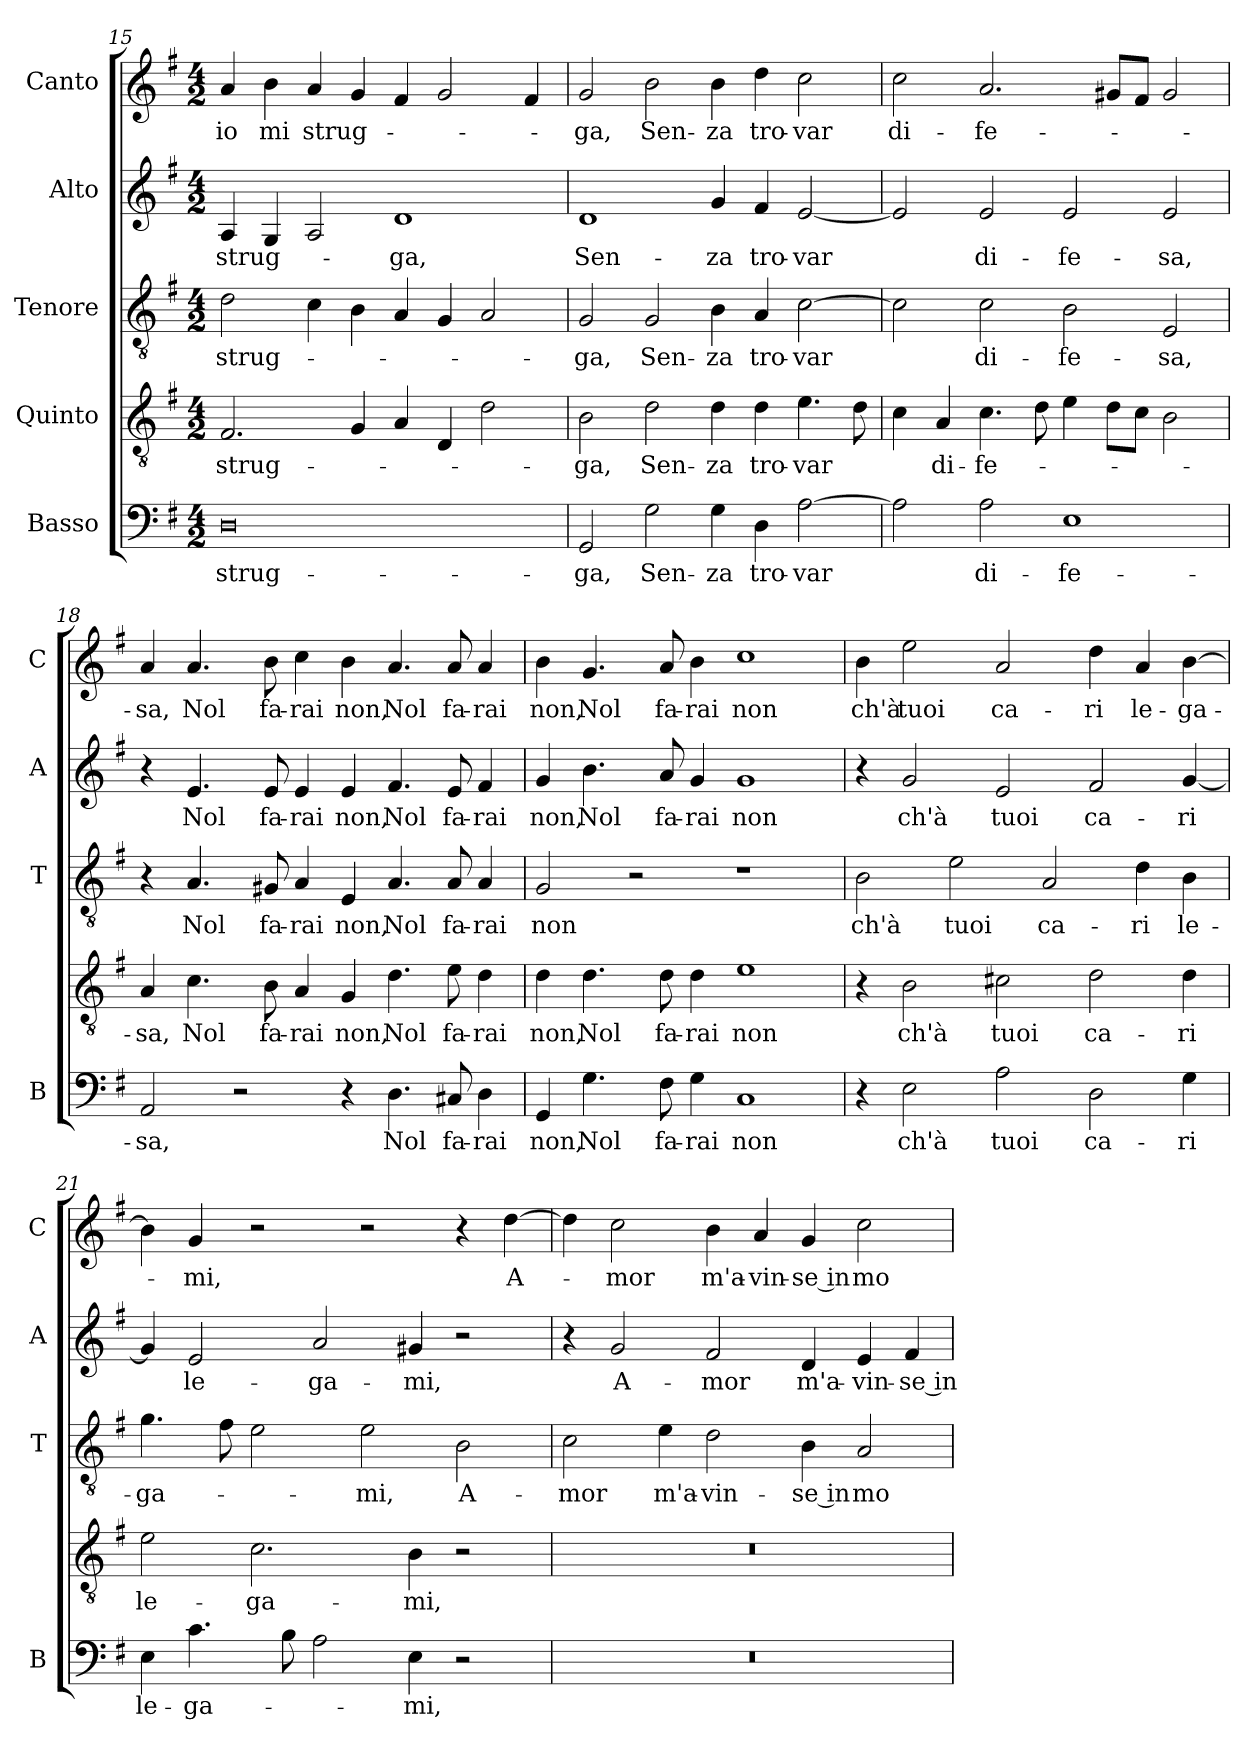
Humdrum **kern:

**kern	**text	**kern	**text	**kern	**text	**kern	**text	**kern	**text
*part5	*part5	*part4	*part4	*part3	*part3	*part2	*part2	*part1	*part1
*staff5	*staff5	*staff4	*staff4	*staff3	*staff3	*staff2	*staff2	*staff1	*staff1
*I"Basso	*	*I"Quinto	*	*I"Tenore	*	*I"Alto	*	*I"Canto	*
*I'B	*	*	*	*I'T	*	*I'A	*	*I'C	*
!!LO:LB:g=z
*clefF4	*	*clefGv2	*	*clefGv2	*	*clefG2	*	*clefG2	*
*k[f#]	*	*k[f#]	*	*k[f#]	*	*k[f#]	*	*k[f#]	*
*G:	*	*G:	*	*G:	*	*G:	*	*G:	*
*M4/2	*	*M4/2	*	*M4/2	*	*M4/2	*	*M4/2	*
=15	=15	=15	=15	=15	=15	=15	=15	=15	=15
!	!LO:LY:b	!	!LO:LY:b	!	!LO:LY:b	!	!LO:LY:b	!	!LO:LY:b
0D	strug-	2.F#/	strug-	2d\	strug-	4A/	strug-	4a/	io
!	!	!	!	!	!	!	!	!	!LO:LY:b
.	.	.	.	.	.	4G/	.	4b\	mi
!	!	!	!	!	!	!	!	!	!LO:LY:b
.	.	.	.	4c\	.	2A/	.	4a/	strug-
.	.	4G/	.	4B\	.	.	.	4g/	.
!	!	!	!	!	!	!	!LO:LY:b	!	!
.	.	4A/	.	4A/	.	1d	-ga,	4f#/	.
.	.	4D/	.	4G/	.	.	.	2g/	.
.	.	2d\	.	2A/	.	.	.	.	.
.	.	.	.	.	.	.	.	4f#/	.
=16	=16	=16	=16	=16	=16	=16	=16	=16	=16
!	!LO:LY:b	!	!LO:LY:b	!	!LO:LY:b	!	!LO:LY:b	!	!LO:LY:b
2GG/	-ga,	2B\	-ga,	2G/	-ga,	1d	Sen-	2g/	-ga,
!	!LO:LY:b	!	!LO:LY:b	!	!LO:LY:b	!	!	!	!LO:LY:b
2G\	Sen-	2d\	Sen-	2G/	Sen-	.	.	2b\	Sen-
!	!LO:LY:b	!	!LO:LY:b	!	!LO:LY:b	!	!LO:LY:b	!	!LO:LY:b
4G\	-za	4d\	-za	4B\	-za	4g/	-za	4b\	-za
!	!LO:LY:b	!	!LO:LY:b	!	!LO:LY:b	!	!LO:LY:b	!	!LO:LY:b
4D\	tro-	4d\	tro-	4A/	tro-	4f#/	tro-	4dd\	tro-
!	!LO:LY:b	!	!LO:LY:b	!	!LO:LY:b	!	!LO:LY:b	!	!LO:LY:b
[2A\	-var	4.e\	-var	[2c\	-var	[2e/	-var	2cc\	-var
.	.	8d\	.	.	.	.	.	.	.
=17	=17	=17	=17	=17	=17	=17	=17	=17	=17
!	!	!	!	!	!	!	!	!	!LO:LY:b
2A\]	.	4c\	.	2c\]	.	2e/]	.	2cc\	di-
!	!	!	!LO:LY:b	!	!	!	!	!	!
.	.	4A/	di-	.	.	.	.	.	.
!	!LO:LY:b	!	!LO:LY:b	!	!LO:LY:b	!	!LO:LY:b	!	!LO:LY:b
2A\	di-	4.c\	-fe-	2c\	di-	2e/	di-	2.a/	-fe-
.	.	8d\	.	.	.	.	.	.	.
!	!LO:LY:b	!	!	!	!LO:LY:b	!	!LO:LY:b	!	!
1E	-fe-	4e\	.	2B\	-fe-	2e/	-fe-	.	.
.	.	8d\L	.	.	.	.	.	8g#X/L	.
.	.	8c\J	.	.	.	.	.	8f#/J	.
!	!	!	!	!	!LO:LY:b	!	!LO:LY:b	!	!
.	.	2B\	.	2E/	-sa,	2e/	-sa,	2g#/	.
=18	=18	=18	=18	=18	=18	=18	=18	=18	=18
!	!LO:LY:b	!	!LO:LY:b	!	!	!	!	!	!LO:LY:b
2AA/	-sa,	4A/	-sa,	4r	.	4r	.	4a/	-sa,
!	!	!	!LO:LY:b	!	!LO:LY:b	!	!LO:LY:b	!	!LO:LY:b
.	.	4.c\	Nol	4.A/	Nol	4.e/	Nol	4.a/	Nol
2r	.	.	.	.	.	.	.	.	.
!	!	!	!LO:LY:b	!	!LO:LY:b	!	!LO:LY:b	!	!LO:LY:b
.	.	8B\	fa-	8G#X/	fa-	8e/	fa-	8b\	fa-
!	!	!	!LO:LY:b	!	!LO:LY:b	!	!LO:LY:b	!	!LO:LY:b
.	.	4A/	-rai	4A/	-rai	4e/	-rai	4cc\	-rai
!	!	!	!LO:LY:b	!	!LO:LY:b	!	!LO:LY:b	!	!LO:LY:b
4r	.	4G/	non,	4E/	non,	4e/	non,	4b\	non,
!	!LO:LY:b	!	!LO:LY:b	!	!LO:LY:b	!	!LO:LY:b	!	!LO:LY:b
4.D\	Nol	4.d\	Nol	4.A/	Nol	4.f#/	Nol	4.a/	Nol
!	!LO:LY:b	!	!LO:LY:b	!	!LO:LY:b	!	!LO:LY:b	!	!LO:LY:b
8C#X/	fa-	8e\	fa-	8A/	fa-	8e/	fa-	8a/	fa-
!	!LO:LY:b	!	!LO:LY:b	!	!LO:LY:b	!	!LO:LY:b	!	!LO:LY:b
4D\	-rai	4d\	-rai	4A/	-rai	4f#/	-rai	4a/	-rai
!!LO:PB:g=z
=19	=19	=19	=19	=19	=19	=19	=19	=19	=19
!	!LO:LY:b	!	!LO:LY:b	!	!LO:LY:b	!	!LO:LY:b	!	!LO:LY:b
4GG/	non,	4d\	non,	2G/	non	4g/	non,	4b\	non,
!	!LO:LY:b	!	!LO:LY:b	!	!	!	!LO:LY:b	!	!LO:LY:b
4.G\	Nol	4.d\	Nol	.	.	4.b\	Nol	4.g/	Nol
.	.	.	.	2r	.	.	.	.	.
!	!LO:LY:b	!	!LO:LY:b	!	!	!	!LO:LY:b	!	!LO:LY:b
8F#\	fa-	8d\	fa-	.	.	8a/	fa-	8a/	fa-
!	!LO:LY:b	!	!LO:LY:b	!	!	!	!LO:LY:b	!	!LO:LY:b
4G\	-rai	4d\	-rai	.	.	4g/	-rai	4b\	-rai
!	!LO:LY:b	!	!LO:LY:b	!	!	!	!LO:LY:b	!	!LO:LY:b
1C	non	1e	non	1r	.	1g	non	1cc	non
=20	=20	=20	=20	=20	=20	=20	=20	=20	=20
!	!	!	!	!	!LO:LY:b	!	!	!	!LO:LY:b
4r	.	4r	.	2B\	ch'à	4r	.	4b\	ch'à
!	!LO:LY:b	!	!LO:LY:b	!	!	!	!LO:LY:b	!	!LO:LY:b
2E\	ch'à	2B\	ch'à	.	.	2g/	ch'à	2ee\	tuoi
!	!	!	!	!	!LO:LY:b	!	!	!	!
.	.	.	.	2e\	tuoi	.	.	.	.
!	!LO:LY:b	!	!LO:LY:b	!	!	!	!LO:LY:b	!	!LO:LY:b
2A\	tuoi	2c#X\	tuoi	.	.	2e/	tuoi	2a/	ca-
!	!	!	!	!	!LO:LY:b	!	!	!	!
.	.	.	.	2A/	ca-	.	.	.	.
!	!LO:LY:b	!	!LO:LY:b	!	!	!	!LO:LY:b	!	!LO:LY:b
2D\	ca-	2d\	ca-	.	.	2f#/	ca-	4dd\	-ri
!	!	!	!	!	!LO:LY:b	!	!	!	!LO:LY:b
.	.	.	.	4d\	-ri	.	.	4a/	le-
!	!LO:LY:b	!	!LO:LY:b	!	!LO:LY:b	!	!LO:LY:b	!	!LO:LY:b
4G\	-ri	4d\	-ri	4B\	le-	[4g/	-ri	[4b\	-ga-
=21	=21	=21	=21	=21	=21	=21	=21	=21	=21
!	!LO:LY:b	!	!LO:LY:b	!	!LO:LY:b	!	!	!	!
4E\	le-	2e\	le-	4.g\	-ga-	4g/]	.	4b\]	.
!	!LO:LY:b	!	!	!	!	!	!LO:LY:b	!	!LO:LY:b
4.c\	-ga-	.	.	.	.	2e/	le-	4g/	-mi,
.	.	.	.	8f#\	.	.	.	.	.
!	!	!	!LO:LY:b	!	!	!	!	!	!
.	.	2.c\	-ga-	2e\	.	.	.	2r	.
8B\	.	.	.	.	.	.	.	.	.
!	!	!	!	!	!	!	!LO:LY:b	!	!
2A\	.	.	.	.	.	2a/	-ga-	.	.
!	!	!	!	!	!LO:LY:b	!	!	!	!
.	.	.	.	2e\	-mi,	.	.	2r	.
!	!LO:LY:b	!	!LO:LY:b	!	!	!	!LO:LY:b	!	!
4E\	-mi,	4B\	-mi,	.	.	4g#X/	-mi,	.	.
!	!	!	!	!	!LO:LY:b	!	!	!	!
2r	.	2r	.	2B\	A-	2r	.	4r	.
!	!	!	!	!	!	!	!	!	!LO:LY:b
.	.	.	.	.	.	.	.	[4dd\	A-
=22	=22	=22	=22	=22	=22	=22	=22	=22	=22
!	!	!	!	!	!LO:LY:b	!	!	!	!
0r	.	0r	.	2c\	-mor	4r	.	4dd\]	.
!	!	!	!	!	!	!	!LO:LY:b	!	!LO:LY:b
.	.	.	.	.	.	2g/	A-	2cc\	-mor
!	!	!	!	!	!LO:LY:b	!	!	!	!
.	.	.	.	4e\	m'a-	.	.	.	.
!	!	!	!	!	!LO:LY:b	!	!LO:LY:b	!	!LO:LY:b
.	.	.	.	2d\	-vin-	2f#/	-mor	4b\	m'a-
!	!	!	!	!	!	!	!	!	!LO:LY:b
.	.	.	.	.	.	.	.	4a/	-vin-
!	!	!	!	!	!LO:LY:b	!	!LO:LY:b	!	!LO:LY:b
.	.	.	.	4B\	-se in	4d/	m'a-	4g/	-se in
!	!	!	!	!	!LO:LY:b	!	!LO:LY:b	!	!LO:LY:b
.	.	.	.	2A/	mo-	4e/	-vin-	2cc\	mo-
!	!	!	!	!	!	!	!LO:LY:b	!	!
.	.	.	.	.	.	4f#/	-se in	.	.
=	=	=	=	=	=	=	=	=	=
*-	*-	*-	*-	*-	*-	*-	*-	*-	*-
